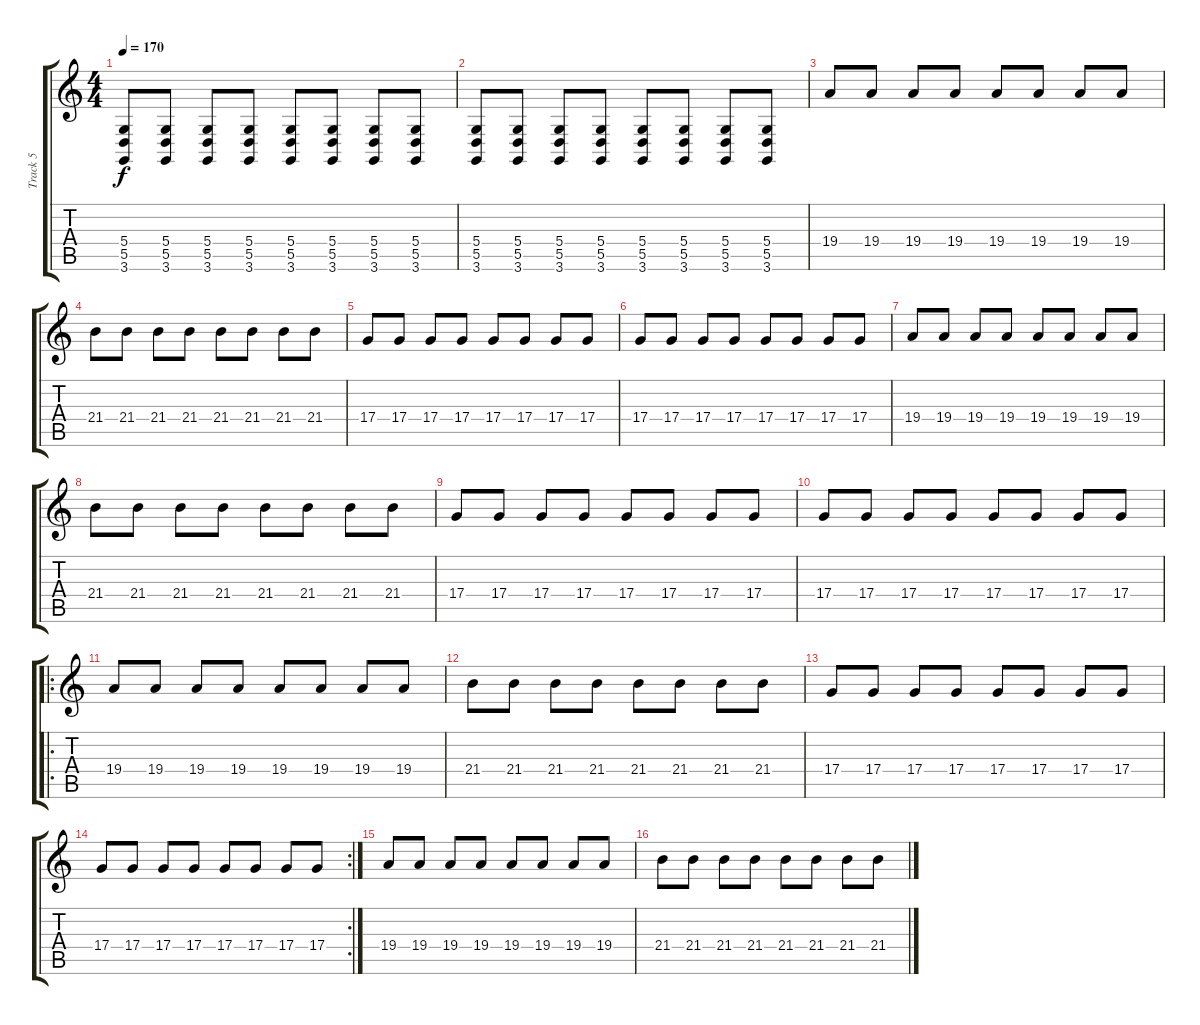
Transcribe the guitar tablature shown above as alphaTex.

\track ("Track 5" "Track 5") {instrument violin}
\staff {score tabs}
\tuning (E4 B3 G3 D3 A2 E2) {hide}
\ts (4 4)
\tempo 170
\clef g2
\ks c
(5.4 5.5 3.6).8{dy f} (5.4 5.5 3.6).8 (5.4 5.5 3.6).8 (5.4 5.5 3.6).8 (5.4 5.5 3.6).8 (5.4 5.5 3.6).8 (5.4 5.5 3.6).8 (5.4 5.5 3.6).8 |
(5.4 5.5 3.6).8 (5.4 5.5 3.6).8 (5.4 5.5 3.6).8 (5.4 5.5 3.6).8 (5.4 5.5 3.6).8 (5.4 5.5 3.6).8 (5.4 5.5 3.6).8 (5.4 5.5 3.6).8 |
19.4.8{volume 13 instrument viola} 19.4.8 19.4.8 19.4.8 19.4.8 19.4.8 19.4.8 19.4.8 |
21.4.8 21.4.8 21.4.8 21.4.8 21.4.8 21.4.8 21.4.8 21.4.8 |
17.4.8 17.4.8 17.4.8 17.4.8 17.4.8 17.4.8 17.4.8 17.4.8 |
17.4.8 17.4.8 17.4.8 17.4.8 17.4.8 17.4.8 17.4.8 17.4.8 |
19.4.8 19.4.8 19.4.8 19.4.8 19.4.8 19.4.8 19.4.8 19.4.8 |
21.4.8 21.4.8 21.4.8 21.4.8 21.4.8 21.4.8 21.4.8 21.4.8 |
17.4.8 17.4.8 17.4.8 17.4.8 17.4.8 17.4.8 17.4.8 17.4.8 |
17.4.8 17.4.8 17.4.8 17.4.8 17.4.8 17.4.8 17.4.8 17.4.8 |
\ro
19.4.8 19.4.8 19.4.8 19.4.8 19.4.8 19.4.8 19.4.8 19.4.8 |
21.4.8 21.4.8 21.4.8 21.4.8 21.4.8 21.4.8 21.4.8 21.4.8 |
17.4.8 17.4.8 17.4.8 17.4.8 17.4.8 17.4.8 17.4.8 17.4.8 |
\rc 2
17.4.8 17.4.8 17.4.8 17.4.8 17.4.8 17.4.8 17.4.8 17.4.8 |
19.4.8 19.4.8 19.4.8 19.4.8 19.4.8 19.4.8 19.4.8 19.4.8 |
21.4.8 21.4.8 21.4.8 21.4.8 21.4.8 21.4.8 21.4.8 21.4.8
